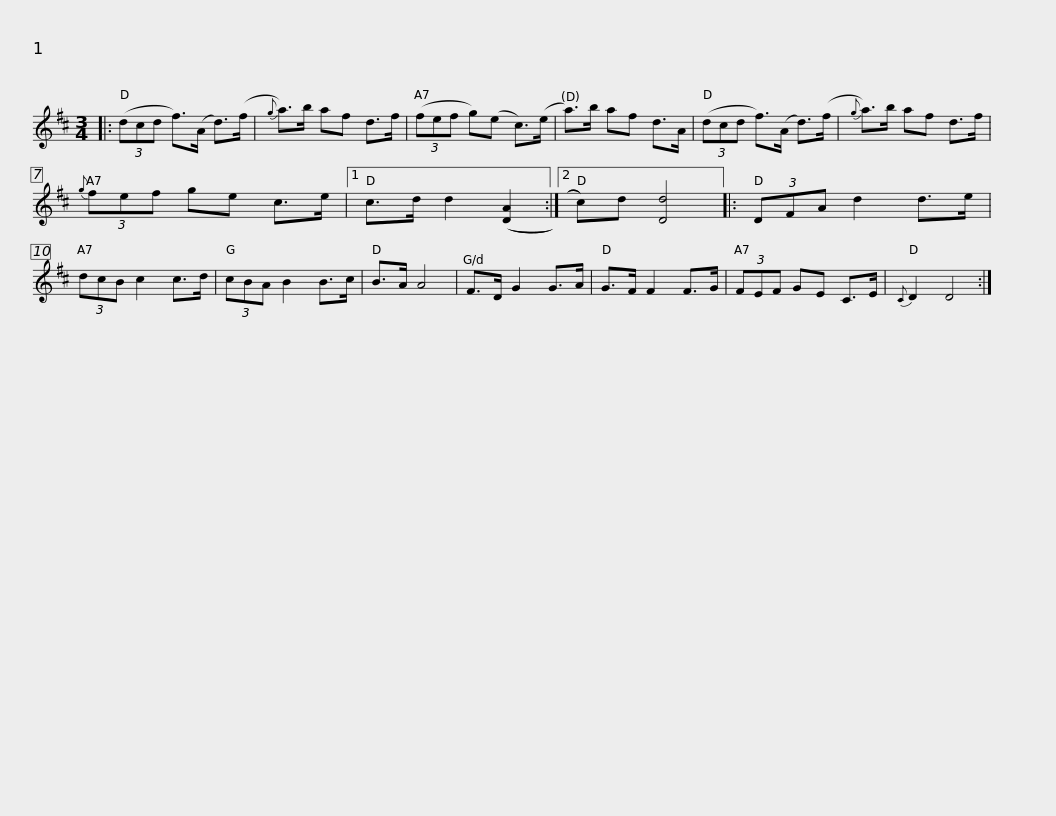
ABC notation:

X:1
L:1/8
M:3/4
I:linebreak $
K:D
V:1 treble
V:1
|: (3(dcd f>)(A d>)(f |{g} a>)b af d>f | (3(fef g)(e c>)(e | a>)b af d>A | (3(dcd f>)(A d>)(f |$ %5
{g} a>)b af d>f |{g} (3fef ge c>e |1 c>d d2 (([DA]2 :|2 c))d [Dd]4 |: (3DFA d2 d>e | %10
 (3dcB c2 c>d | (3cBA B2 B>c |$ B>A A4 | F>D G2 G>A | G>F F2 F>G | %15
 (3FEF GE C>E |{C} D2 D4 :| %17
